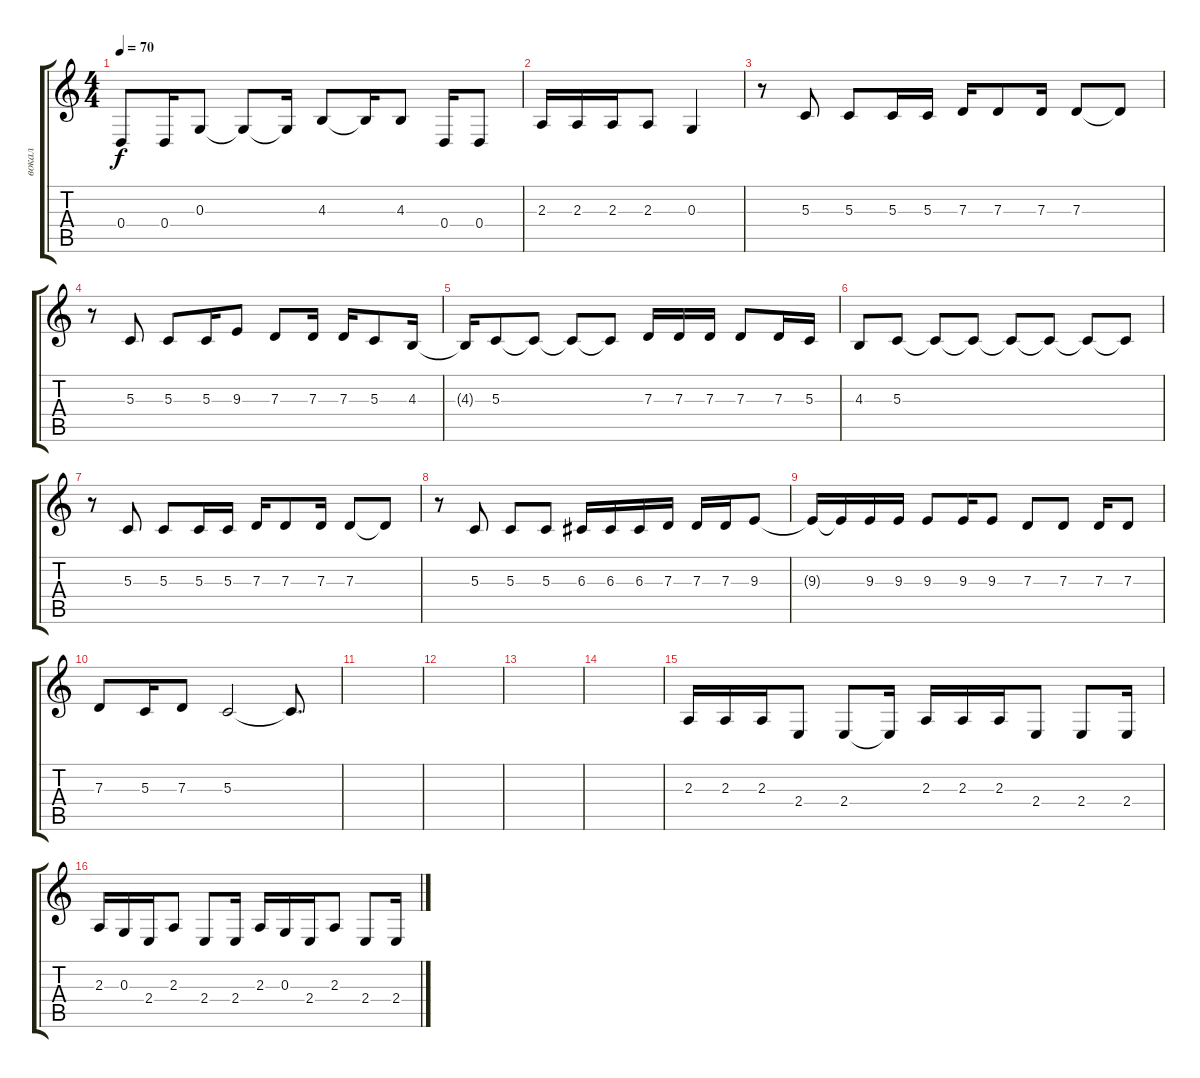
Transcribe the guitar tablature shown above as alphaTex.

\track ("вокал" "вокал") {instrument viola}
\staff {score tabs}
\tuning (E4 B3 G3 D3 A2 E2) {hide}
\ts (4 4)
\tempo 70
\clef g2
\ks c
0.4.8{dy f} 0.4.16 0.3.8 0.3{t}.8 0.3{t}.16 4.3.8 4.3{t}.16 4.3.8 0.4.16 0.4.8 |
2.3.16 2.3.16 2.3.16 2.3.8 0.3.4 |
r.8 5.3.8 5.3.8 5.3.16 5.3.16 7.3.16 7.3.8 7.3.16 7.3.8 7.3{t}.8 |
r.8 5.3.8 5.3.8 5.3.16 9.3.8 7.3.8 7.3.16 7.3.16 5.3.8 4.3.16 |
4.3{t}.16 5.3.8 5.3{t}.8 5.3{t}.8 5.3{t}.8 7.3.16 7.3.16 7.3.16 7.3.8 7.3.16 5.3.16 |
4.3.8 5.3.8 5.3{t}.8 5.3{t}.8 5.3{t}.8 5.3{t}.8 5.3{t}.8 5.3{t}.8 |
r.8 5.3.8 5.3.8 5.3.16 5.3.16 7.3.16 7.3.8 7.3.16 7.3.8 7.3{t}.8 |
r.8 5.3.8 5.3.8 5.3.8 6.3.16 6.3.16 6.3.16 7.3.16 7.3.16 7.3.16 9.3.8 |
9.3{t}.16 9.3{t}.16 9.3.16 9.3.16 9.3.8 9.3.16 9.3.8 7.3.8 7.3.8 7.3.16 7.3.8 |
7.3.8 5.3.16 7.3.8 5.3.2 5.3{t}.8{d} |
|
|
|
|
2.3.16 2.3.16 2.3.16 2.4.8 2.4.8 2.4{t}.16 2.3.16 2.3.16 2.3.16 2.4.8 2.4.8 2.4.16 |
2.3.16 0.3.16 2.4.16 2.3.8 2.4.8 2.4.16 2.3.16 0.3.16 2.4.16 2.3.8 2.4.8 2.4.16
